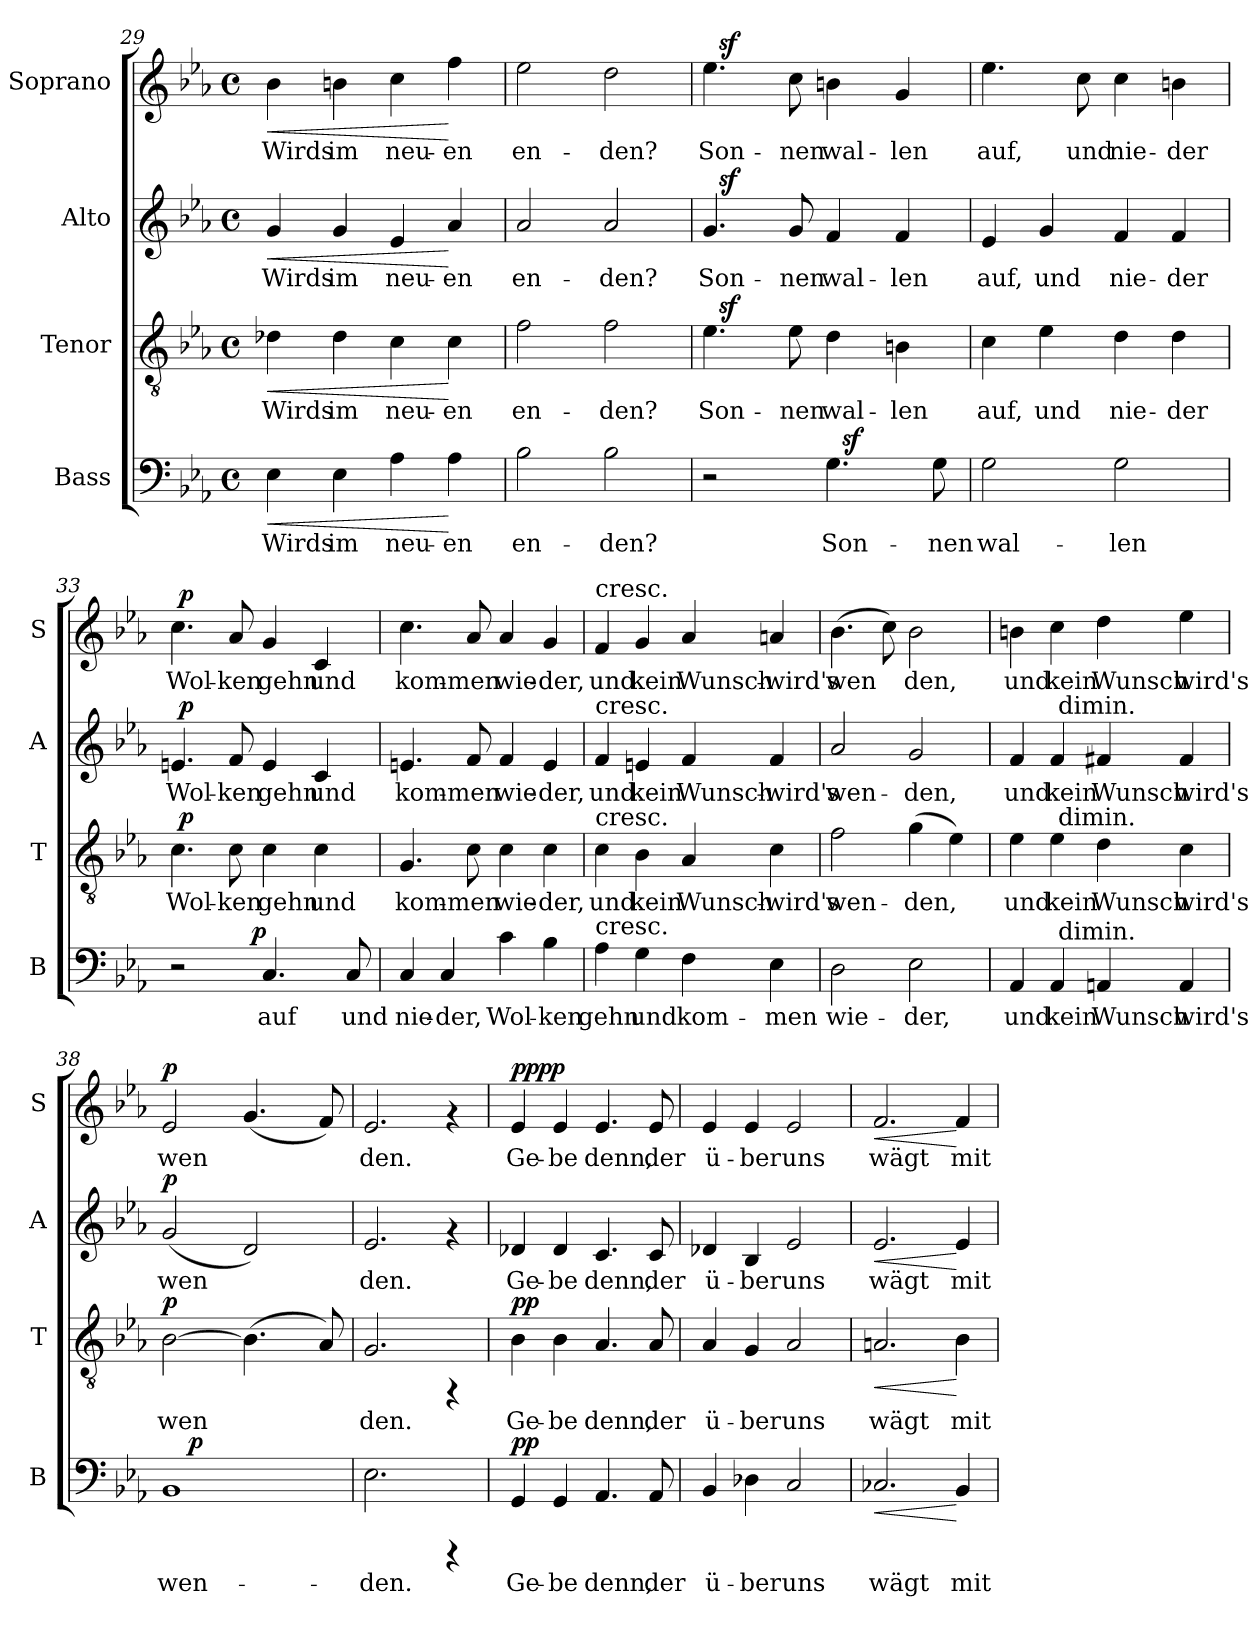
**kern	**text	**dynam	**kern	**text	**dynam	**kern	**text	**dynam	**kern	**text	**dynam
*part4	*part4	*part4	*part3	*part3	*part3	*part2	*part2	*part2	*part1	*part1	*part1
*staff4	*staff4	*staff4	*staff3	*staff3	*staff3	*staff2	*staff2	*staff2	*staff1	*staff1	*staff1
*I"Bass	*	*	*I"Tenor	*	*	*I"Alto	*	*	*I"Soprano	*	*
*I'B	*	*	*I'T	*	*	*I'A	*	*	*I'S	*	*
*clefF4	*	*	*clefGv2	*	*	*clefG2	*	*	*clefG2	*	*
*k[b-e-a-]	*	*	*k[b-e-a-]	*	*	*k[b-e-a-]	*	*	*k[b-e-a-]	*	*
*E-:	*	*	*E-:	*	*	*E-:	*	*	*E-:	*	*
*M4/4	*	*	*M4/4	*	*	*M4/4	*	*	*M4/4	*	*
*met(c)	*	*	*met(c)	*	*	*met(c)	*	*	*met(c)	*	*
=29	=29	=29	=29	=29	=29	=29	=29	=29	=29	=29	=29
!	!LO:LY:b:cj	!LO:HP:b	!	!LO:LY:b:cj	!LO:HP:b	!	!LO:LY:b:cj	!LO:HP:b	!	!LO:LY:b:cj	!LO:HP:b
4E-\	Wirds	<	4d-X\	Wirds	<	4g/	Wirds	<	4b-\	Wirds	<
!	!LO:LY:b:cj	!	!	!LO:LY:b:cj	!	!	!LO:LY:b:cj	!	!	!LO:LY:b:cj	!
4E-\	im	.	4d-\	im	.	4g/	im	.	4bn\	im	.
!	!LO:LY:b:cj	!	!	!LO:LY:b:cj	!	!	!LO:LY:b:cj	!	!	!LO:LY:b:cj	!
4A-\	neu-	.	4c\	neu-	.	4e-/	neu-	.	4cc\	neu-	.
!	!LO:LY:b:cj	!	!	!LO:LY:b:cj	!	!	!LO:LY:b:cj	!	!	!LO:LY:b:cj	!
4A-\	-en	[	4c\	-en	[	4a-/	-en	[	4ff\	-en	[
=30	=30	=30	=30	=30	=30	=30	=30	=30	=30	=30	=30
!	!LO:LY:b:cj	!	!	!LO:LY:b:cj	!	!	!LO:LY:b:cj	!	!	!LO:LY:b:cj	!
2B-\	en-	.	2f\	en-	.	2a-/	en-	.	2ee-\	en-	.
!	!LO:LY:b:cj	!	!	!LO:LY:b:cj	!	!	!LO:LY:b:cj	!	!	!LO:LY:b:cj	!
2B-\	-den?	.	2f\	-den?	.	2a-/	-den?	.	2dd\	-den?	.
!!LO:LB:g=z
=31	=31	=31	=31	=31	=31	=31	=31	=31	=31	=31	=31
!	!	!	!	!LO:LY:b:cj	!	!	!LO:LY:b:cj	!	!	!LO:LY:b:cj	!
*^	*	*	*^	*	*	*^	*	*	*^	*	*
2r	2ryy	.	.	4.e-\	32ryy	Son-	.	4.g/	32ryy	Son-	.	4.ee-\	32ryy	Son-	.
!	!	!	!	!	!	!	!LO:DY:a	!	!	!	!LO:DY:a	!	!	!	!LO:DY:a
.	.	.	.	.	2ryy	.	sf	.	2ryy	.	sf	.	2ryy	.	sf
!	!	!	!	!	!	!LO:LY:b:cj	!	!	!	!LO:LY:b:cj	!	!	!	!LO:LY:b:cj	!
.	.	.	.	8e-\	.	-nen	.	8g/	.	-nen	.	8cc\	.	-nen	.
!	!	!LO:LY:b:cj	!	!	!	!LO:LY:b:cj	!	!	!	!LO:LY:b:cj	!	!	!	!LO:LY:b:cj	!
4.G\	32ryy	Son-	.	4d\	.	wal-	.	4f/	.	wal-	.	4bn\	.	wal-	.
!	!	!	!LO:DY:a	!	!	!	!	!	!	!	!	!	!	!	!
.	4...ryy	.	sf	.	4...ryy	.	.	.	4...ryy	.	.	.	4...ryy	.	.
!	!	!	!	!	!	!LO:LY:b:cj	!	!	!	!LO:LY:b:cj	!	!	!	!LO:LY:b:cj	!
.	.	.	.	4Bn\	.	-len	.	4f/	.	-len	.	4g/	.	-len	.
!	!	!LO:LY:b:cj	!	!	!	!	!	!	!	!	!	!	!	!	!
8G\	.	-nen	.	.	.	.	.	.	.	.	.	.	.	.	.
=32	=32	=32	=32	=32	=32	=32	=32	=32	=32	=32	=32	=32	=32	=32	=32
!	!	!LO:LY:b:cj	!	!	!	!LO:LY:b:cj	!	!	!	!LO:LY:b:cj	!	!	!	!LO:LY:b:cj	!
*v	*v	*	*	*	*	*	*	*v	*v	*	*	*v	*v	*	*
*	*	*	*v	*v	*	*	*	*	*	*	*	*
2G\	wal-	.	4c\	auf,	.	4e-/	auf,	.	4.ee-\	auf,	.
!	!	!	!	!LO:LY:b:cj	!	!	!LO:LY:b:cj	!	!	!	!
.	.	.	4e-\	und	.	4g/	und	.	.	.	.
!	!	!	!	!	!	!	!	!	!	!LO:LY:b:cj	!
.	.	.	.	.	.	.	.	.	8cc\	und	.
!	!LO:LY:b:cj	!	!	!LO:LY:b:cj	!	!	!LO:LY:b:cj	!	!	!LO:LY:b:cj	!
2G\	-len	.	4d\	nie-	.	4f/	nie-	.	4cc\	nie-	.
!	!	!	!	!LO:LY:b:cj	!	!	!LO:LY:b:cj	!	!	!LO:LY:b:cj	!
.	.	.	4d\	-der	.	4f/	-der	.	4bn\	-der	.
=33	=33	=33	=33	=33	=33	=33	=33	=33	=33	=33	=33
!	!	!	!	!LO:LY:b:cj	!	!	!LO:LY:b:cj	!	!	!LO:LY:b:cj	!
*^	*	*	*^	*	*	*^	*	*	*^	*	*
2r	4...ryy	.	.	4.c\	64ryy	Wol-	.	4.en/	64ryy	Wol-	.	4.cc\	64ryy	Wol-	.
!	!	!	!	!	!	!	!LO:DY:a	!	!	!	!LO:DY:a	!	!	!	!LO:DY:a
.	.	.	.	.	2ryy	.	p	.	2ryy	.	p	.	2ryy	.	p
!	!	!	!	!	!	!LO:LY:b:cj	!	!	!	!LO:LY:b:cj	!	!	!	!LO:LY:b:cj	!
.	.	.	.	8c\	.	-ken	.	8f/	.	-ken	.	8a-/	.	-ken	.
!	!	!	!LO:DY:a	!	!	!	!	!	!	!	!	!	!	!	!
.	2ryy	.	p	.	.	.	.	.	.	.	.	.	.	.	.
!	!	!LO:LY:b:cj	!	!	!	!LO:LY:b:cj	!	!	!	!LO:LY:b:cj	!	!	!	!LO:LY:b:cj	!
4.C/	.	auf	.	4c\	.	gehn	.	4e/	.	gehn	.	4g/	.	gehn	.
.	.	.	.	.	4ryy	.	.	.	4ryy	.	.	.	4ryy	.	.
!	!	!	!	!	!	!LO:LY:b:cj	!	!	!	!LO:LY:b:cj	!	!	!	!LO:LY:b:cj	!
.	.	.	.	4c\	.	und	.	4c/	.	und	.	4c/	.	und	.
.	.	.	.	.	8...ryy	.	.	.	8...ryy	.	.	.	8...ryy	.	.
!	!	!LO:LY:b:cj	!	!	!	!	!	!	!	!	!	!	!	!	!
8C/	.	und	.	.	.	.	.	.	.	.	.	.	.	.	.
.	32ryy	.	.	.	.	.	.	.	.	.	.	.	.	.	.
=34	=34	=34	=34	=34	=34	=34	=34	=34	=34	=34	=34	=34	=34	=34	=34
!	!	!LO:LY:b:cj	!	!	!	!LO:LY:b:cj	!	!	!	!LO:LY:b:cj	!	!	!	!LO:LY:b:cj	!
*v	*v	*	*	*	*	*	*	*v	*v	*	*	*v	*v	*	*
*	*	*	*v	*v	*	*	*	*	*	*	*	*
4C/	nie-	.	4.G/	kom-	.	4.en/	kom-	.	4.cc\	kom-	.
!	!LO:LY:b:cj	!	!	!	!	!	!	!	!	!	!
4C/	-der,	.	.	.	.	.	.	.	.	.	.
!	!	!	!	!LO:LY:b:cj	!	!	!LO:LY:b:cj	!	!	!LO:LY:b:cj	!
.	.	.	8c\	-men	.	8f/	-men	.	8a-/	-men	.
!	!LO:LY:b:cj	!	!	!LO:LY:b:cj	!	!	!LO:LY:b:cj	!	!	!LO:LY:b:cj	!
4c\	Wol-	.	4c\	wie-	.	4f/	wie-	.	4a-/	wie-	.
!	!LO:LY:b:cj	!	!	!LO:LY:b:cj	!	!	!LO:LY:b:cj	!	!	!LO:LY:b:cj	!
4B-\	-ken	.	4c\	-der,	.	4e/	-der,	.	4g/	-der,	.
!!LO:PB:g=z
=35	=35	=35	=35	=35	=35	=35	=35	=35	=35	=35	=35
!	!	!	!	!	!	!	!	!	!LO:TX:a:t=cresc.	!	!
!	!	!	!	!	!	!LO:TX:a:t=cresc.	!	!	!	!	!
!	!	!	!LO:TX:a:t=cresc.	!	!	!	!	!	!	!	!
!LO:TX:a:t=cresc.	!	!	!	!	!	!	!	!	!	!	!
!	!LO:LY:b:cj	!	!	!LO:LY:b:cj	!	!	!LO:LY:b:cj	!	!	!LO:LY:b:cj	!
4A-\	gehn	.	4c\	und	.	4f/	und	.	4f/	und	.
!	!LO:LY:b:cj	!	!	!LO:LY:b:cj	!	!	!LO:LY:b:cj	!	!	!LO:LY:b:cj	!
4G\	und	.	4B-\	kein	.	4en/	kein	.	4g/	kein	.
!	!LO:LY:b:cj	!	!	!LO:LY:b:cj	!	!	!LO:LY:b:cj	!	!	!LO:LY:b:cj	!
4F\	kom-	.	4A-/	Wunsch-	.	4f/	Wunsch-	.	4a-/	Wunsch-	.
!	!LO:LY:b:cj	!	!	!LO:LY:b:cj	!	!	!LO:LY:b:cj	!	!	!LO:LY:b:cj	!
4E-\	-men	.	4c\	-wird's	.	4f/	-wird's	.	4an/	-wird's	.
=36	=36	=36	=36	=36	=36	=36	=36	=36	=36	=36	=36
!	!LO:LY:b:cj	!	!	!LO:LY:b:cj	!	!	!LO:LY:b:cj	!	!	!LO:LY:b:cj	!
2D\	wie-	.	2f\	wen-	.	2a-/	wen-	.	(>4.b-\	wen-	.
!	!	!	!	!	!	!	!	!	!	!LO:LY:b:cj	!
.	.	.	.	.	.	.	.	.	8cc\)	--	.
!	!LO:LY:b:cj	!	!	!LO:LY:b:cj	!	!	!LO:LY:b:cj	!	!	!LO:LY:b:cj	!
2E-\	-der,	.	(>4g\	-den,	.	2g/	-den,	.	2b-\	-den,	.
!	!	!	!	!LO:LY:b:cj	!	!	!	!	!	!	!
.	.	.	4e-\)	.	.	.	.	.	.	.	.
=37	=37	=37	=37	=37	=37	=37	=37	=37	=37	=37	=37
!	!LO:LY:b:cj	!	!	!LO:LY:b:cj	!	!	!LO:LY:b:cj	!	!	!LO:LY:b:cj	!
*^	*	*	*^	*	*	*^	*	*	*	*	*
4AA-/	4ryy	und	.	4e-\	4ryy	und	.	4f/	4ryy	und	.	4bn\	und	.
!	!	!LO:LY:b:cj	!	!	!	!LO:LY:b:cj	!	!	!	!LO:LY:b:cj	!	!	!LO:LY:b:cj	!
4AA-/	64ryy	kein	.	4e-\	64ryy	kein	.	4f/	64ryy	kein	.	4cc\	kein	.
!	!	!	!	!	!	!	!	!	!LO:TX:a:t=dimin.	!	!	!	!	!
!	!	!	!	!	!LO:TX:a:t=dimin.	!	!	!	!	!	!	!	!	!
!	!LO:TX:a:t=dimin.	!	!	!	!	!	!	!	!	!	!	!	!	!
.	2ryy	.	.	.	2ryy	.	.	.	2ryy	.	.	.	.	.
!	!	!LO:LY:b:cj	!	!	!	!LO:LY:b:cj	!	!	!	!LO:LY:b:cj	!	!	!LO:LY:b:cj	!
4AAn/	.	Wunsch	.	4d\	.	Wunsch	.	4f#X/	.	Wunsch	.	4dd\	Wunsch	.
!	!	!LO:LY:b:cj	!	!	!	!LO:LY:b:cj	!	!	!	!LO:LY:b:cj	!	!	!LO:LY:b:cj	!
4AA/	.	wird's	.	4c\	.	wird's	.	4f#/	.	wird's	.	4ee-\	wird's	.
.	8...ryy	.	.	.	8...ryy	.	.	.	8...ryy	.	.	.	.	.
=38	=38	=38	=38	=38	=38	=38	=38	=38	=38	=38	=38	=38	=38	=38
!	!	!LO:LY:b:cj	!	!	!	!LO:LY:b:cj	!LO:DY:a	!	!	!LO:LY:b:cj	!LO:DY:a	!	!LO:LY:b:cj	!LO:DY:a
*	*	*	*	*v	*v	*	*	*	*	*	*	*	*	*
*	*	*	*	*	*	*	*v	*v	*	*	*	*	*
1BB-	16..ryy	wen-	.	[>2B-\	wen-	p	(<2g/	wen-	p	2e-/	wen-	p
!	!	!	!LO:DY:a	!	!	!	!	!	!	!	!	!
.	2ryy	.	p	.	.	.	.	.	.	.	.	.
!	!	!	!	!	!LO:LY:b:cj	!	!	!LO:LY:b:cj	!	!	!LO:LY:b:cj	!
.	.	.	.	(>4.B-\]	--	.	2d/)	--	.	(<4.g/	--	.
.	4ryy	.	.	.	.	.	.	.	.	.	.	.
.	8ryy	.	.	.	.	.	.	.	.	.	.	.
!	!	!	!	!	!LO:LY:b:cj	!	!	!	!	!	!LO:LY:b:cj	!
.	.	.	.	8A-/)	--	.	.	.	.	8f/)	--	.
.	64ryy	.	.	.	.	.	.	.	.	.	.	.
!!LO:LB:g=z
=39	=39	=39	=39	=39	=39	=39	=39	=39	=39	=39	=39	=39
!	!	!LO:LY:b:cj	!	!	!LO:LY:b:cj	!	!	!LO:LY:b:cj	!	!	!LO:LY:b:cj	!
*v	*v	*	*	*	*	*	*	*	*	*	*	*
2.E-\	-den.	.	2.G/	-den.	.	2.e-/	-den.	.	2.e-/	-den.	.
4rCCC	.	.	4rFF	.	.	4rf	.	.	4rf	.	.
=40	=40	=40	=40	=40	=40	=40	=40	=40	=40	=40	=40
!	!LO:LY:b:cj	!LO:DY:a	!	!LO:LY:b:cj	!LO:DY:a	!	!LO:LY:b:cj	!	!	!LO:LY:b:cj	!LO:DY:a
!	!	!	!	!	!	!	!	!	!	!	!LO:DY:n=1:b
4GG/	Ge-	pp	4B-\	Ge-	pp	4d-X/	Ge-	.	4e-/	Ge-	pp pp
!	!LO:LY:b:cj	!	!	!LO:LY:b:cj	!	!	!LO:LY:b:cj	!	!	!LO:LY:b:cj	!
4GG/	-be	.	4B-\	-be	.	4d-/	-be	.	4e-/	-be	.
!	!LO:LY:b:cj	!	!	!LO:LY:b:cj	!	!	!LO:LY:b:cj	!	!	!LO:LY:b:cj	!
4.AA-/	denn,	.	4.A-/	denn,	.	4.c/	denn,	.	4.e-/	denn,	.
!	!LO:LY:b:cj	!	!	!LO:LY:b:cj	!	!	!LO:LY:b:cj	!	!	!LO:LY:b:cj	!
8AA-/	der	.	8A-/	der	.	8c/	der	.	8e-/	der	.
=41	=41	=41	=41	=41	=41	=41	=41	=41	=41	=41	=41
!	!LO:LY:b:cj	!	!	!LO:LY:b:cj	!	!	!LO:LY:b:cj	!	!	!LO:LY:b:cj	!
4BB-/	ü-	.	4A-/	ü-	.	4d-X/	ü-	.	4e-/	ü-	.
!	!LO:LY:b:cj	!	!	!LO:LY:b:cj	!	!	!LO:LY:b:cj	!	!	!LO:LY:b:cj	!
4D-X\	-ber	.	4G/	-ber	.	4B-/	-ber	.	4e-/	-ber	.
!	!LO:LY:b:cj	!	!	!LO:LY:b:cj	!	!	!LO:LY:b:cj	!	!	!LO:LY:b:cj	!
2C/	uns	.	2A-/	uns	.	2e-/	uns	.	2e-/	uns	.
=42	=42	=42	=42	=42	=42	=42	=42	=42	=42	=42	=42
!	!LO:LY:b:cj	!LO:HP:b	!	!LO:LY:b:cj	!LO:HP:b	!	!LO:LY:b:cj	!LO:HP:b	!	!LO:LY:b:cj	!LO:HP:b
2.C-X/	wägt	<	2.An/	wägt	<	2.e-/	wägt	<	2.f/	wägt	<
!	!LO:LY:b:cj	!	!	!LO:LY:b:cj	!	!	!LO:LY:b:cj	!	!	!LO:LY:b:cj	!
4BB-/	mit	[	4B-\	mit	[	4e-/	mit	[	4f/	mit	[
=	=	=	=	=	=	=	=	=	=	=	=
*-	*-	*-	*-	*-	*-	*-	*-	*-	*-	*-	*-
